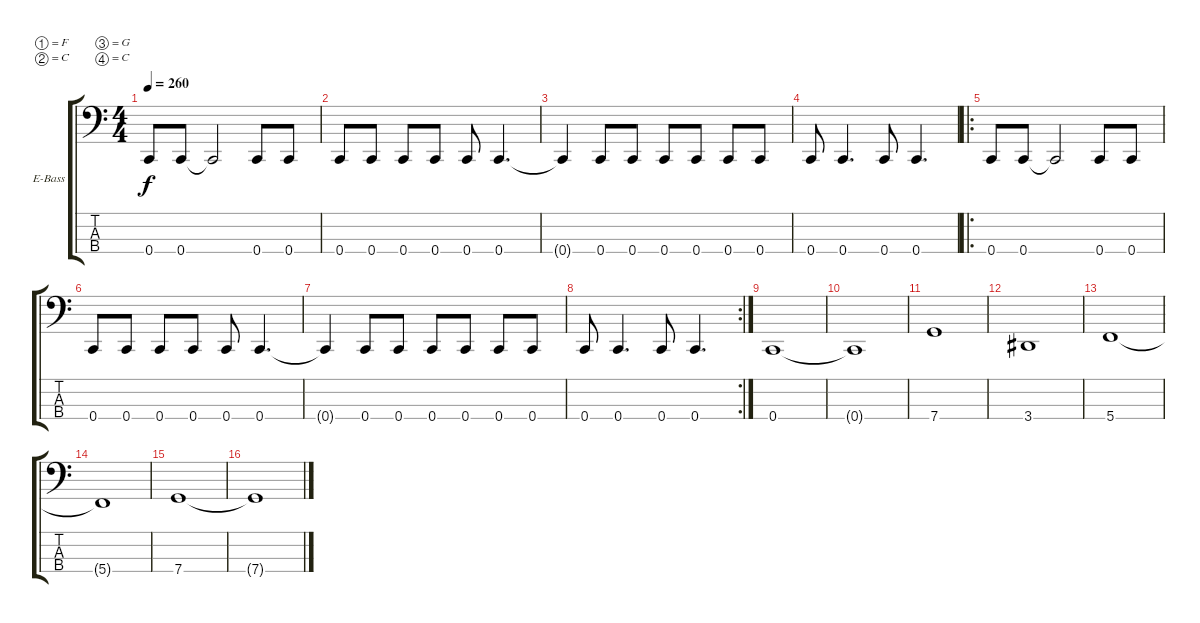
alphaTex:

\bracketExtendMode groupsimilarinstruments
\firstSystemTrackNameOrientation horizontal
\otherSystemsTrackNameOrientation horizontal
\track ("Nick" "E-Bass") {instrument electricbassfinger}
\staff {score tabs}
\tuning (F2 C2 G1 C1)
\ts (4 4)
\tempo 260
\clef f4
\ks c
0.4.8{dy f} 0.4.8 0.4{t}.2 0.4.8 0.4.8 |
0.4.8 0.4.8 0.4.8 0.4.8 0.4.8 0.4.4{d} |
0.4{t}.4 0.4.8 0.4.8 0.4.8 0.4.8 0.4.8 0.4.8 |
0.4.8 0.4.4{d} 0.4.8 0.4.4{d} |
\ro
0.4.8 0.4.8 0.4{t}.2 0.4.8 0.4.8 |
0.4.8 0.4.8 0.4.8 0.4.8 0.4.8 0.4.4{d} |
0.4{t}.4 0.4.8 0.4.8 0.4.8 0.4.8 0.4.8 0.4.8 |
\rc 2
0.4.8 0.4.4{d} 0.4.8 0.4.4{d} |
0.4.1 |
0.4{t}.1 |
7.4.1 |
3.4.1 |
5.4.1 |
5.4{t}.1 |
7.4.1 |
7.4{t}.1
